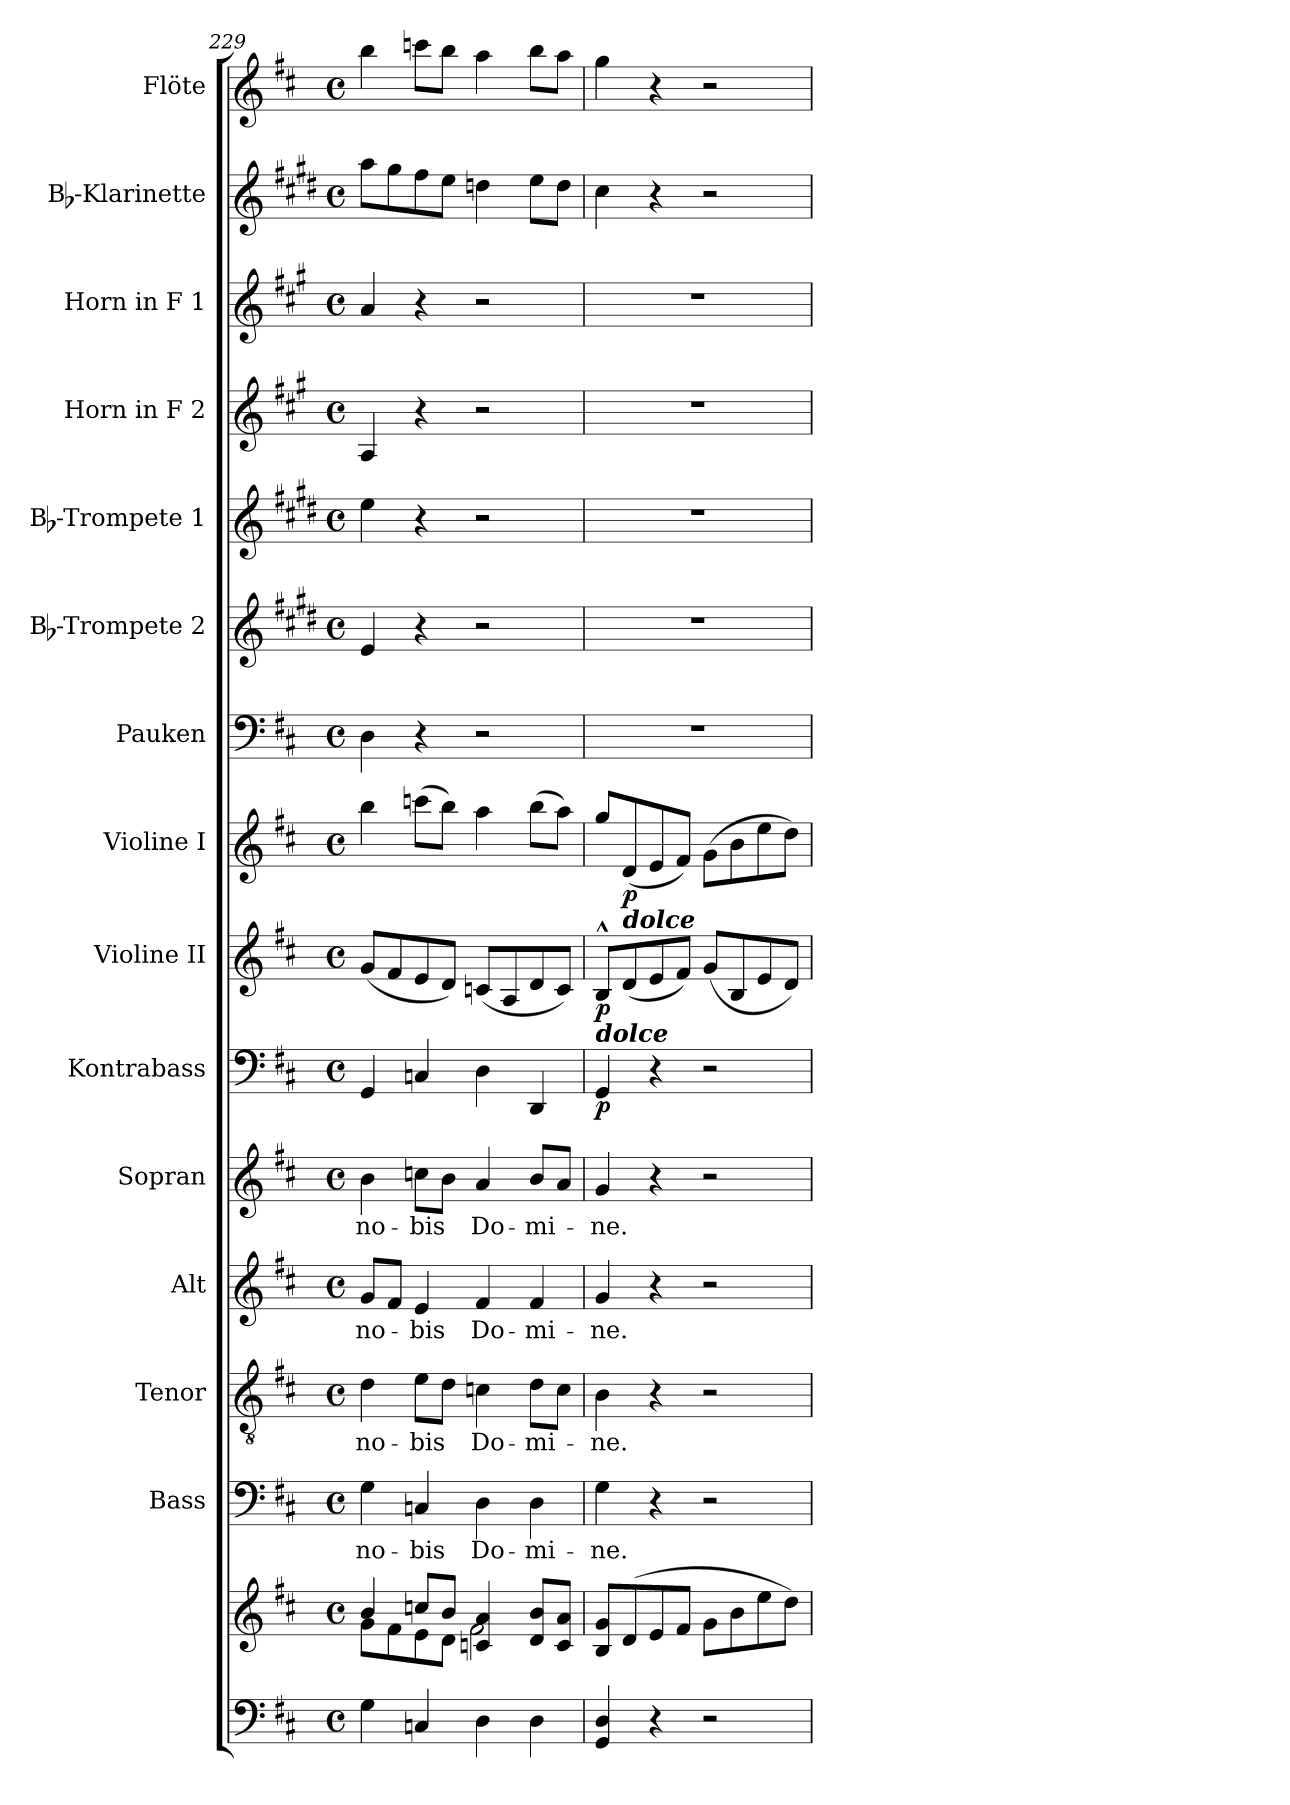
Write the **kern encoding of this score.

**kern	**kern	**kern	**text	**kern	**text	**kern	**text	**kern	**text	**kern	**dynam	**kern	**dynam	**kern	**dynam	**kern	**kern	**kern	**kern	**kern	**kern	**kern
*part15	*part15	*part14	*part14	*part13	*part13	*part12	*part12	*part11	*part11	*part10	*part10	*part9	*part9	*part8	*part8	*part7	*part6	*part5	*part4	*part3	*part2	*part1
*staff16	*staff15	*staff14	*staff14	*staff13	*staff13	*staff12	*staff12	*staff11	*staff11	*staff10	*staff10	*staff9	*staff9	*staff8	*staff8	*staff7	*staff6	*staff5	*staff4	*staff3	*staff2	*staff1
*	*	*I"Bass	*	*I"Tenor	*	*I"Alt	*	*I"Sopran	*	*I"Kontrabass	*	*I"Violine II	*	*I"Violine I	*	*I"Pauken	*I"Bb-Trompete 2	*I"Bb-Trompete 1	*I"Horn in F 2	*I"Horn in F 1	*I"Bb-Klarinette	*I"Flöte
*	*	*I'B.	*	*I'T.	*	*I'A.	*	*I'S.	*	*I'Kb.	*	*I'Vl. II	*	*I'Vl. I	*	*I'Pk.	*I'Bb Trp. 2	*I'Bb Trp. 1	*	*	*I'Bb Kl.	*I'Fl.
*clefF4	*clefG2	*clefF4	*	*clefGv2	*	*clefG2	*	*clefG2	*	*clefF4	*	*clefG2	*	*clefG2	*	*clefF4	*clefG2	*clefG2	*clefG2	*clefG2	*clefG2	*clefG2
*	*	*	*	*	*	*	*	*	*	*ITrd7c12	*	*	*	*	*	*	*ITrd1c2	*ITrd1c2	*ITrd4c7	*ITrd4c7	*ITrd1c2	*
*k[f#c#]	*k[f#c#]	*k[f#c#]	*	*k[f#c#]	*	*k[f#c#]	*	*k[f#c#]	*	*k[f#c#]	*	*k[f#c#]	*	*k[f#c#]	*	*k[f#c#]	*k[f#c#]	*k[f#c#]	*k[f#c#]	*k[f#c#]	*k[f#c#]	*k[f#c#]
*D:	*D:	*D:	*	*D:	*	*D:	*	*D:	*	*D:	*	*D:	*	*D:	*	*D:	*D:	*D:	*D:	*D:	*D:	*D:
*M4/4	*M4/4	*M4/4	*	*M4/4	*	*M4/4	*	*M4/4	*	*M4/4	*	*M4/4	*	*M4/4	*	*M4/4	*M4/4	*M4/4	*M4/4	*M4/4	*M4/4	*M4/4
*met(c)	*met(c)	*met(c)	*	*met(c)	*	*met(c)	*	*met(c)	*	*met(c)	*	*met(c)	*	*met(c)	*	*met(c)	*met(c)	*met(c)	*met(c)	*met(c)	*met(c)	*met(c)
=229	=229	=229	=229	=229	=229	=229	=229	=229	=229	=229	=229	=229	=229	=229	=229	=229	=229	=229	=229	=229	=229	=229
*	*^	*	*	*	*	*	*	*	*	*	*	*	*	*	*	*	*	*	*	*	*	*
!	!	!	!	!LO:LY:b	!	!LO:LY:b	!	!LO:LY:b	!	!LO:LY:b	!	!	!	!	!	!	!	!	!	!	!	!	!
4G\	4b/	8g\L	4G\	no-	4d\	no-	8g/L	no-	4b\	no-	4GGG/	.	(<8g/L	.	4bb\	.	4D\	4d/	4dd\	4D/	4d/	8gg\L	4bb\
.	.	8f#\	.	.	.	.	8f#/J	.	.	.	.	.	8f#/	.	.	.	.	.	.	.	.	8ff#\	.
!	!	!	!	!LO:LY:b	!	!LO:LY:b	!	!LO:LY:b	!	!LO:LY:b	!	!	!	!	!	!	!	!	!	!	!	!	!
4Cn/	8ccn/L	8e\	4Cn/	-bis	8e\L	-bis	4e/	-bis	8ccn\L	-bis	4CCn/	.	8e/	.	(>8cccn\L	.	4r	4r	4r	4r	4r	8ee\	8cccn\L
.	8b/J	8d\J	.	.	8d\J	.	.	.	8b\J	.	.	.	8d/J)	.	8bb\J)	.	.	.	.	.	.	8dd\J	8bb\J
!	!	!	!	!LO:LY:b	!	!LO:LY:b	!	!LO:LY:b	!	!LO:LY:b	!	!	!	!	!	!	!	!	!	!	!	!	!
4D\	4cn/ 4a/	2f#\	4D\	Do-	4cn\	Do-	4f#/	Do-	4a/	Do-	4DD\	.	(<8cn/L	.	4aa\	.	2r	2r	2r	2r	2r	4ccn\	4aa\
.	.	.	.	.	.	.	.	.	.	.	.	.	8A/	.	.	.	.	.	.	.	.	.	.
!	!	!	!	!LO:LY:b	!	!LO:LY:b	!	!LO:LY:b	!	!LO:LY:b	!	!	!	!	!	!	!	!	!	!	!	!	!
4D\	8d/ 8b/L	.	4D\	-mi-	8d\L	-mi-	4f#/	-mi-	8b/L	-mi-	4DDD/	.	8d/	.	(>8bb\L	.	.	.	.	.	.	8dd\L	8bb\L
.	8c/ 8a/J	.	.	.	8c\J	.	.	.	8a/J	.	.	.	8c/J)	.	8aa\J)	.	.	.	.	.	.	8cc\J	8aa\J
*	*v	*v	*	*	*	*	*	*	*	*	*	*	*	*	*	*	*	*	*	*	*	*	*
=230	=230	=230	=230	=230	=230	=230	=230	=230	=230	=230	=230	=230	=230	=230	=230	=230	=230	=230	=230	=230	=230	=230
!	!	!	!	!	!	!	!	!	!	!	!	!LO:TX:b:Bi:t=dolce	!	!	!	!	!	!	!	!	!	!
!	!	!	!LO:LY:b	!	!LO:LY:b	!	!LO:LY:b	!	!LO:LY:b	!	!LO:DY:b	!	!LO:DY:b	!	!	!	!	!	!	!	!	!
4GG/ 4D/	8B/ 8g/L	4G\	-ne.	4B\	-ne.	4g/	-ne.	4g/	-ne.	4GGG/	p	8B^^</L	p	8gg/L	.	1r	1r	1r	1r	1r	4b\	4gg\
!	!	!	!	!	!	!	!	!	!	!	!	!	!	!LO:TX:b:Bi:t=dolce	!	!	!	!	!	!	!	!
!	!	!	!	!	!	!	!	!	!	!	!	!	!	!	!LO:DY:b	!	!	!	!	!	!	!
.	(>8d/	.	.	.	.	.	.	.	.	.	.	(<8d/	.	(<8d/	p	.	.	.	.	.	.	.
4r	8e/	4r	.	4r	.	4r	.	4r	.	4r	.	8e/	.	8e/	.	.	.	.	.	.	4r	4r
.	8f#/J	.	.	.	.	.	.	.	.	.	.	8f#/J)	.	8f#/J)	.	.	.	.	.	.	.	.
2r	8g\L	2r	.	2r	.	2r	.	2r	.	2r	.	(<8g/L	.	(>8g\L	.	.	.	.	.	.	2r	2r
.	8b\	.	.	.	.	.	.	.	.	.	.	8B/	.	8b\	.	.	.	.	.	.	.	.
.	8ee\	.	.	.	.	.	.	.	.	.	.	8e/	.	8ee\	.	.	.	.	.	.	.	.
.	8dd\J)	.	.	.	.	.	.	.	.	.	.	8d/J)	.	8dd\J)	.	.	.	.	.	.	.	.
=	=	=	=	=	=	=	=	=	=	=	=	=	=	=	=	=	=	=	=	=	=	=
*-	*-	*-	*-	*-	*-	*-	*-	*-	*-	*-	*-	*-	*-	*-	*-	*-	*-	*-	*-	*-	*-	*-
